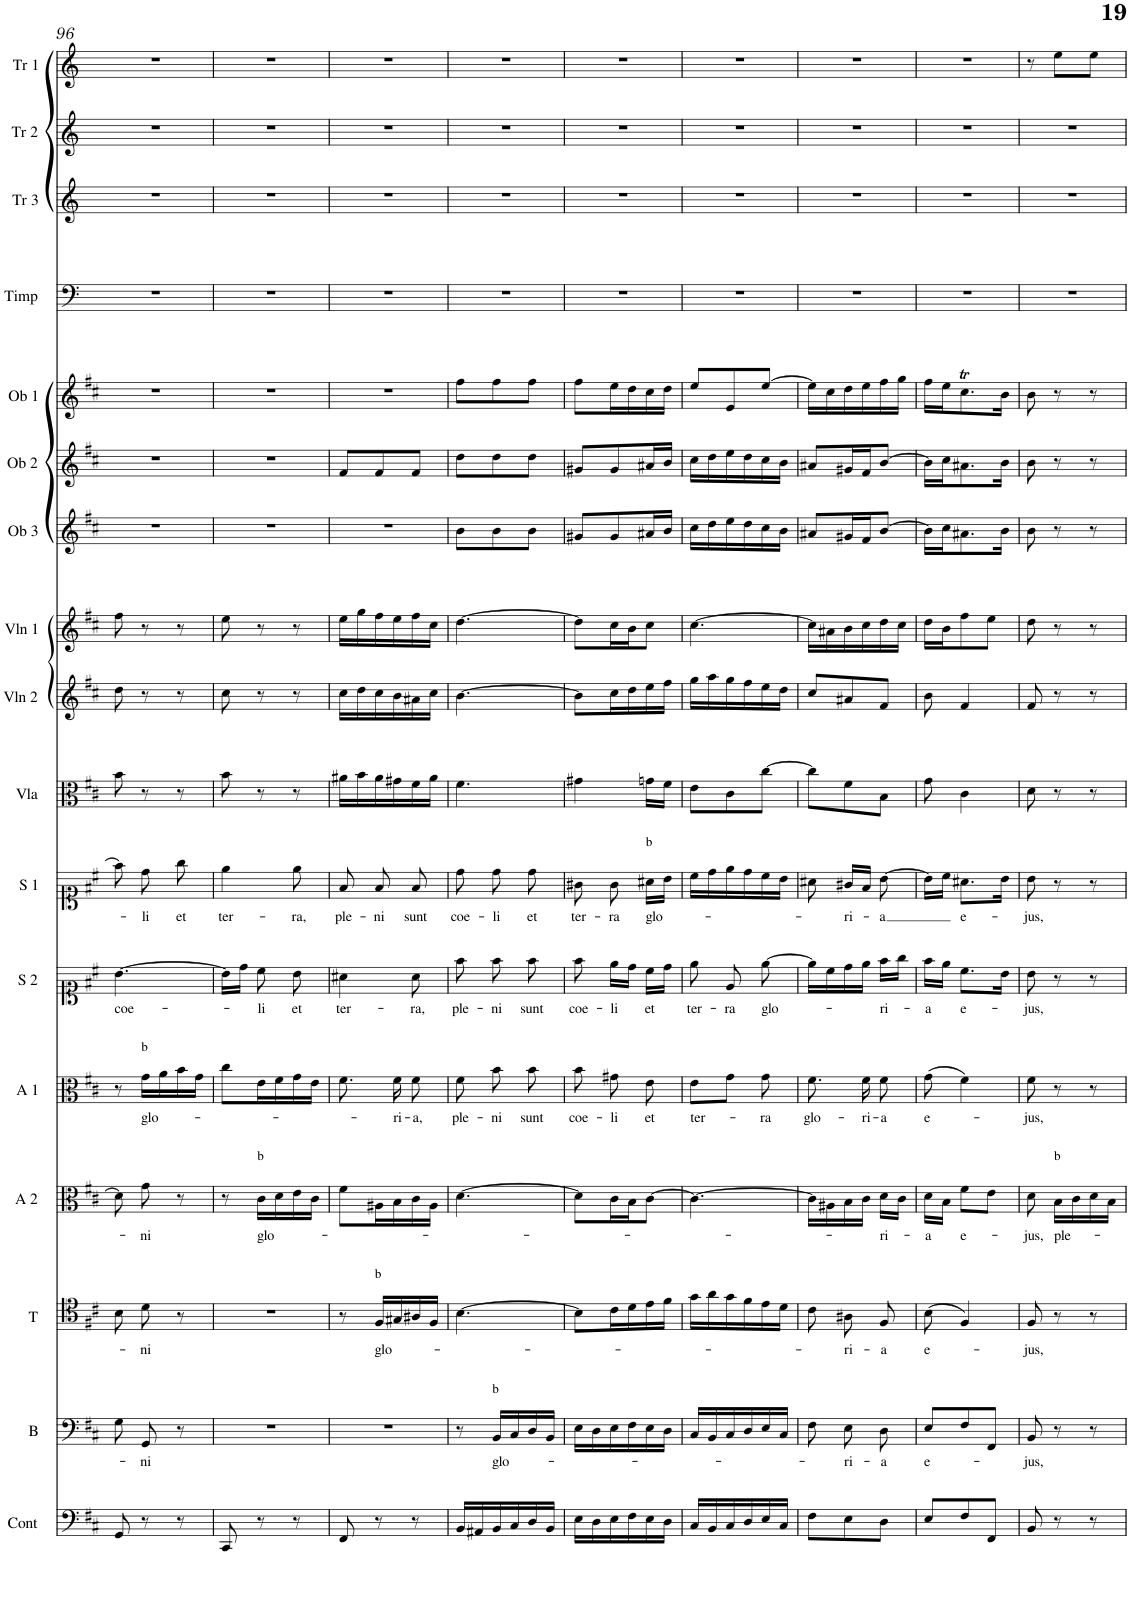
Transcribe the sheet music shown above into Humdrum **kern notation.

**kern	**kern	**text	**kern	**text	**kern	**text	**kern	**text	**kern	**text	**kern	**text	**kern	**kern	**kern	**kern	**kern	**kern	**kern	**kern	**kern	**kern
*part17	*part16	*part16	*part15	*part15	*part14	*part14	*part13	*part13	*part12	*part12	*part11	*part11	*part10	*part9	*part8	*part7	*part6	*part5	*part4	*part3	*part2	*part1
*staff17	*staff16	*staff16	*staff15	*staff15	*staff14	*staff14	*staff13	*staff13	*staff12	*staff12	*staff11	*staff11	*staff10	*staff9	*staff8	*staff7	*staff6	*staff5	*staff4	*staff3	*staff2	*staff1
*I"Continuo	*I"Bass	*	*I"Tenor	*	*I"Alto 2	*	*I"Alto 1	*	*I"Soprano 2	*	*I"Soprano 1	*	*I"Viola	*I"Violin 2	*I"Violin 1	*I"Oboe 3	*I"Oboe 2	*I"Oboe 1	*I"Timpani	*I"Tromba 3	*I"Tromba 2	*I"Tromba 1
*I'Cont	*I'B	*	*I'T	*	*I'A 2	*	*I'A 1	*	*I'S 2	*	*I'S 1	*	*I'Vla	*I'Vln 2	*I'Vln 1	*I'Ob 3	*I'Ob 2	*I'Ob 1	*I'Timp	*I'Tr 3	*I'Tr 2	*I'Tr 1
!!LO:PB:g=z
*clefF4	*clefF4	*	*clefC4	*	*clefC3	*	*clefC3	*	*clefC1	*	*clefC1	*	*clefC3	*clefG2	*clefG2	*clefG2	*clefG2	*clefG2	*clefF4	*clefG2	*clefG2	*clefG2
*	*	*	*	*	*	*	*	*	*	*	*	*	*	*	*	*	*	*	*Trd-1c-2	*Trd-1c-2	*Trd-1c-2	*Trd-1c-2
*k[f#c#]	*k[f#c#]	*	*k[f#c#]	*	*k[f#c#]	*	*k[f#c#]	*	*k[f#c#]	*	*k[f#c#]	*	*k[f#c#]	*k[f#c#]	*k[f#c#]	*k[f#c#]	*k[f#c#]	*k[f#c#]	*k[]	*k[]	*k[]	*k[]
*M3/8	*M3/8	*	*M3/8	*	*M3/8	*	*M3/8	*	*M3/8	*	*M3/8	*	*M3/8	*M3/8	*M3/8	*M3/8	*M3/8	*M3/8	*M3/8	*M3/8	*M3/8	*M3/8
=96	=96	=96	=96	=96	=96	=96	=96	=96	=96	=96	=96	=96	=96	=96	=96	=96	=96	=96	=96	=96	=96	=96
!	!	!	!	!	!	!	!	!	!	!LO:LY:b	!	!	!	!	!	!	!	!	!	!	!	!
8GG/	8G\	.	8B\	.	8d\]	.	8r	.	[4.b\	coe-	8ff#\]	.	8b\	8dd\	8ff#\	4.r	4.r	4.r	4.r	4.r	4.r	4.r
!	!	!	!	!	!	!	!LO:TX:a:t=b	!	!	!	!	!	!	!	!	!	!	!	!	!	!	!
!	!	!LO:LY:b	!	!LO:LY:b	!	!LO:LY:b	!	!LO:LY:b	!	!	!	!LO:LY:b	!	!	!	!	!	!	!	!	!	!
8r	8GG/	-ni	8d\	-ni	8g\	-ni	16g\LL	glo-	.	.	8dd\	-li	8r	8r	8r	.	.	.	.	.	.	.
.	.	.	.	.	.	.	16a\	.	.	.	.	.	.	.	.	.	.	.	.	.	.	.
!	!	!	!	!	!	!	!	!	!	!	!	!LO:LY:b	!	!	!	!	!	!	!	!	!	!
8r	8r	.	8r	.	8r	.	16b\	.	.	.	8gg\	et	8r	8r	8r	.	.	.	.	.	.	.
.	.	.	.	.	.	.	16g\JJ	.	.	.	.	.	.	.	.	.	.	.	.	.	.	.
=97	=97	=97	=97	=97	=97	=97	=97	=97	=97	=97	=97	=97	=97	=97	=97	=97	=97	=97	=97	=97	=97	=97
!	!	!	!	!	!	!	!	!	!	!	!	!LO:LY:b	!	!	!	!	!	!	!	!	!	!
8CC#/	4.r	.	4.r	.	8r	.	8cc#\L	.	16b\LL]	.	4ee\	ter-	8b\	8cc#\	8ee\	4.r	4.r	4.r	4.r	4.r	4.r	4.r
.	.	.	.	.	.	.	.	.	16dd\JJ	.	.	.	.	.	.	.	.	.	.	.	.	.
!	!	!	!	!	!LO:TX:a:t=b	!	!	!	!	!	!	!	!	!	!	!	!	!	!	!	!	!
!	!	!	!	!	!	!LO:LY:b	!	!	!	!LO:LY:b	!	!	!	!	!	!	!	!	!	!	!	!
8r	.	.	.	.	16c#\LL	glo-	16e\L	.	8cc#\	-li	.	.	8r	8r	8r	.	.	.	.	.	.	.
.	.	.	.	.	16d\	.	16f#\	.	.	.	.	.	.	.	.	.	.	.	.	.	.	.
!	!	!	!	!	!	!	!	!	!	!LO:LY:b	!	!LO:LY:b	!	!	!	!	!	!	!	!	!	!
8r	.	.	.	.	16e\	.	16g\	.	8b\	et	8ee\	-ra,	8r	8r	8r	.	.	.	.	.	.	.
.	.	.	.	.	16c#\JJ	.	16e\JJ	.	.	.	.	.	.	.	.	.	.	.	.	.	.	.
=98	=98	=98	=98	=98	=98	=98	=98	=98	=98	=98	=98	=98	=98	=98	=98	=98	=98	=98	=98	=98	=98	=98
!	!	!	!	!	!	!	!	!	!	!LO:LY:b	!	!LO:LY:b	!	!	!	!	!	!	!	!	!	!
8FF#/	4.r	.	8r	.	8f#\L	.	8.f#\	.	4a#X\	ter-	8f#/	ple-	16a#X\LL	16cc#\LL	16ee\LL	4.r	8f#/L	4.r	4.r	4.r	4.r	4.r
.	.	.	.	.	.	.	.	.	.	.	.	.	16b\	16dd\	16gg\	.	.	.	.	.	.	.
!	!	!	!LO:TX:a:t=b	!	!	!	!	!	!	!	!	!	!	!	!	!	!	!	!	!	!	!
!	!	!	!	!LO:LY:b	!	!	!	!	!	!	!	!LO:LY:b	!	!	!	!	!	!	!	!	!	!
8r	.	.	16F#/LL	glo-	16A#X\L	.	.	.	.	.	8f#/	-ni	16a#\	16cc#\	16ff#\	.	8f#/	.	.	.	.	.
!	!	!	!	!	!	!	!	!LO:LY:b	!	!	!	!	!	!	!	!	!	!	!	!	!	!
.	.	.	16G#X/	.	16B\	.	16f#\	-ri-	.	.	.	.	16g#X\	16b\	16ee\	.	.	.	.	.	.	.
!	!	!	!	!	!	!	!	!LO:LY:b	!	!LO:LY:b	!	!LO:LY:b	!	!	!	!	!	!	!	!	!	!
8r	.	.	16A#X/	.	16c#\	.	8f#\	-a,	8a#\	-ra,	8f#/	sunt	16f#\	16a#X\	16ff#\	.	8f#/J	.	.	.	.	.
.	.	.	16F#/JJ	.	16A#\JJ	.	.	.	.	.	.	.	16a#\JJ	16cc#\JJ	16cc#\JJ	.	.	.	.	.	.	.
=99	=99	=99	=99	=99	=99	=99	=99	=99	=99	=99	=99	=99	=99	=99	=99	=99	=99	=99	=99	=99	=99	=99
!	!	!	!	!	!	!	!	!LO:LY:b	!	!LO:LY:b	!	!LO:LY:b	!	!	!	!	!	!	!	!	!	!
16BB/LL	8r	.	[4.B\	.	[4.d\	.	8f#\	ple-	8ff#\	ple-	8dd\	coe-	4.f#\	[4.b\	[4.dd\	8b\L	8dd\L	8ff#\L	4.r	4.r	4.r	4.r
16AA#X/	.	.	.	.	.	.	.	.	.	.	.	.	.	.	.	.	.	.	.	.	.	.
!	!LO:TX:a:t=b	!	!	!	!	!	!	!	!	!	!	!	!	!	!	!	!	!	!	!	!	!
!	!	!LO:LY:b	!	!	!	!	!	!LO:LY:b	!	!LO:LY:b	!	!LO:LY:b	!	!	!	!	!	!	!	!	!	!
16BB/	16BB/LL	glo-	.	.	.	.	8b\	-ni	8ff#\	-ni	8dd\	-li	.	.	.	8b\	8dd\	8ff#\	.	.	.	.
16C#/	16C#/	.	.	.	.	.	.	.	.	.	.	.	.	.	.	.	.	.	.	.	.	.
!	!	!	!	!	!	!	!	!LO:LY:b	!	!LO:LY:b	!	!LO:LY:b	!	!	!	!	!	!	!	!	!	!
16D/	16D/	.	.	.	.	.	8b\	sunt	8ff#\	sunt	8dd\	et	.	.	.	8b\J	8dd\J	8ff#\J	.	.	.	.
16BB/JJ	16BB/JJ	.	.	.	.	.	.	.	.	.	.	.	.	.	.	.	.	.	.	.	.	.
=100	=100	=100	=100	=100	=100	=100	=100	=100	=100	=100	=100	=100	=100	=100	=100	=100	=100	=100	=100	=100	=100	=100
!	!	!	!	!	!	!	!	!LO:LY:b	!	!LO:LY:b	!	!LO:LY:b	!	!	!	!	!	!	!	!	!	!
16E\LL	16E\LL	.	8B\L]	.	8d\L]	.	8b\	coe-	8ff#\	coe-	8g#X\	ter-	4g#X\	8b\L]	8dd\L]	8g#X/L	8g#X/L	8ff#\L	4.r	4.r	4.r	4.r
16D\	16D\	.	.	.	.	.	.	.	.	.	.	.	.	.	.	.	.	.	.	.	.	.
!	!	!	!	!	!	!	!	!LO:LY:b	!	!LO:LY:b	!	!LO:LY:b	!	!	!	!	!	!	!	!	!	!
16E\	16E\	.	16c#\L	.	16c#\L	.	8g#X\	-li	16ee\LL	-li	8g#\	-ra	.	16cc#\L	16cc#\L	8g#/	8g#/	16ee\L	.	.	.	.
16F#\	16F#\	.	16d\	.	16B\J	.	.	.	16dd\JJ	.	.	.	.	16dd\	16b\J	.	.	16dd\	.	.	.	.
!	!	!	!	!	!	!	!	!	!	!	!LO:TX:a:t=b	!	!	!	!	!	!	!	!	!	!	!
!	!	!	!	!	!	!	!	!LO:LY:b	!	!LO:LY:b	!	!LO:LY:b	!	!	!	!	!	!	!	!	!	!
16E\	16E\	.	16e\	.	[8c#\J	.	8e\	et	16cc#\LL	et	16a#X\LL	glo-	16gn\LL	16ee\	8cc#\J	16a#X/L	16a#X/L	16cc#\	.	.	.	.
16D\JJ	16D\JJ	.	16f#\JJ	.	.	.	.	.	16dd\JJ	.	16b\JJ	.	16f#\JJ	16ff#\JJ	.	16b/JJ	16b/JJ	16dd\JJ	.	.	.	.
=101	=101	=101	=101	=101	=101	=101	=101	=101	=101	=101	=101	=101	=101	=101	=101	=101	=101	=101	=101	=101	=101	=101
!	!	!	!	!	!	!	!	!LO:LY:b	!	!LO:LY:b	!	!	!	!	!	!	!	!	!	!	!	!
16C#/LL	16C#/LL	.	16g\LL	.	4.c#\_	.	8e\L	ter-	8ee\	ter-	16cc#\LL	.	8e\L	16gg\LL	[4.cc#\	16cc#\LL	16cc#\LL	8ee/L	4.r	4.r	4.r	4.r
16BB/	16BB/	.	16a\	.	.	.	.	.	.	.	16dd\	.	.	16aa\	.	16dd\	16dd\	.	.	.	.	.
!	!	!	!	!	!	!	!	!	!	!LO:LY:b	!	!	!	!	!	!	!	!	!	!	!	!
16C#/	16C#/	.	16g\	.	.	.	8g\J	.	8e/	-ra	16ee\	.	8c#\	16gg\	.	16ee\	16ee\	8e/	.	.	.	.
16D/	16D/	.	16f#\	.	.	.	.	.	.	.	16dd\	.	.	16ff#\	.	16dd\	16dd\	.	.	.	.	.
!	!	!	!	!	!	!	!	!LO:LY:b	!	!LO:LY:b	!	!	!	!	!	!	!	!	!	!	!	!
16E/	16E/	.	16e\	.	.	.	8g\	-ra	[8ee\	glo-	16cc#\	.	[8cc#\J	16ee\	.	16cc#\	16cc#\	[8ee/J	.	.	.	.
16C#/JJ	16C#/JJ	.	16d\JJ	.	.	.	.	.	.	.	16b\JJ	.	.	16dd\JJ	.	16b\JJ	16b\JJ	.	.	.	.	.
=102	=102	=102	=102	=102	=102	=102	=102	=102	=102	=102	=102	=102	=102	=102	=102	=102	=102	=102	=102	=102	=102	=102
!	!	!	!	!	!	!	!	!LO:LY:b	!	!	!	!	!	!	!	!	!	!	!	!	!	!
8F#\L	8F#\	.	8c#\	.	16c#\LL]	.	8.f#\	glo-	16ee\LL]	.	8a#X\	.	8cc#\L]	8cc#/L	16cc#\LL]	8a#X/L	8a#X/L	16ee\LL]	4.r	4.r	4.r	4.r
.	.	.	.	.	16A#X\	.	.	.	16cc#\	.	.	.	.	.	16a#X\	.	.	16cc#\	.	.	.	.
!	!	!LO:LY:b	!	!LO:LY:b	!	!	!	!	!	!	!	!LO:LY:b	!	!	!	!	!	!	!	!	!	!
8E\	8E\	-ri-	8A#X\	-ri-	16B\	.	.	.	16dd\	.	16g#X/LL	-ri-	8f#\	8a#X/	16b\	16g#X/L	16g#X/L	16dd\	.	.	.	.
!	!	!	!	!	!	!	!	!LO:LY:b	!	!	!	!	!	!	!	!	!	!	!	!	!	!
.	.	.	.	.	16c#\JJ	.	16f#\	-ri-	16ee\JJ	.	16f#/JJ	.	.	.	16cc#\	16f#/J	16f#/J	16ee\	.	.	.	.
!	!	!LO:LY:b	!	!LO:LY:b	!	!LO:LY:b	!	!LO:LY:b	!	!LO:LY:b	!	!LO:LY:b	!	!	!	!	!	!	!	!	!	!
8D\J	8D\	-a	8F#/	-a	16d\LL	-ri-	8f#\	-a	16ff#\LL	-ri-	[8b\	-a	8B\J	8f#/J	16dd\	[8b/J	[8b/J	16ff#\	.	.	.	.
.	.	.	.	.	16c#\JJ	.	.	.	16gg\JJ	.	.	.	.	.	16cc#\JJ	.	.	16gg\JJ	.	.	.	.
=103	=103	=103	=103	=103	=103	=103	=103	=103	=103	=103	=103	=103	=103	=103	=103	=103	=103	=103	=103	=103	=103	=103
!	!	!LO:LY:b	!	!LO:LY:b	!	!LO:LY:b	!	!LO:LY:b	!	!LO:LY:b	!	!	!	!	!	!	!	!	!	!	!	!
8E/L	8E/L	e-	(8B\	e-	16d\LL	-a	(8g\	e-	16ff#\LL	-a	16b\LL]	.	8g\	8b\	16dd\LL	16b\LL]	16b\LL]	16ff#\LL	4.r	4.r	4.r	4.r
.	.	.	.	.	16B\JJ	.	.	.	16ee\JJ	.	16cc#\JJ	.	.	.	16b\J	16cc#\J	16cc#\J	16ee\J	.	.	.	.
!	!	!	!	!	!	!LO:LY:b	!	!	!	!LO:LY:b	!	!LO:LY:b	!	!	!	!	!	!	!	!	!	!
8F#/	8F#/	.	4F#/)	.	8f#\L	e-	4f#\)	.	8.cc#\L	e-	8.a#X\L	e-	4c#\	4f#/	8ff#\	8.a#X\	8.a#X\	8.cc#t\	.	.	.	.
8FF#/J	8FF#/J	.	.	.	8e\J	.	.	.	.	.	.	.	.	.	8ee\J	.	.	.	.	.	.	.
.	.	.	.	.	.	.	.	.	16b\Jk	.	16b\Jk	.	.	.	.	16b\Jk	16b\Jk	16b\Jk	.	.	.	.
=104	=104	=104	=104	=104	=104	=104	=104	=104	=104	=104	=104	=104	=104	=104	=104	=104	=104	=104	=104	=104	=104	=104
!	!	!LO:LY:b	!	!LO:LY:b	!	!LO:LY:b	!	!LO:LY:b	!	!LO:LY:b	!	!LO:LY:b	!	!	!	!	!	!	!	!	!	!
8BB/	8BB/	-jus,	8F#/	-jus,	8d\	-jus,	8f#\	-jus,	8b\	-jus,	8b\	-jus,	8d\	8f#/	8dd\	8b\	8b\	8b\	4.r	4.r	4.r	8r
!	!	!	!	!	!LO:TX:a:t=b	!	!	!	!	!	!	!	!	!	!	!	!	!	!	!	!	!
!	!	!	!	!	!	!LO:LY:b	!	!	!	!	!	!	!	!	!	!	!	!	!	!	!	!
8r	8r	.	8r	.	16B\LL	ple-	8r	.	8r	.	8r	.	8r	8r	8r	8r	8r	8r	.	.	.	8ee\L
.	.	.	.	.	16c#\	.	.	.	.	.	.	.	.	.	.	.	.	.	.	.	.	.
8r	8r	.	8r	.	16d\	.	8r	.	8r	.	8r	.	8r	8r	8r	8r	8r	8r	.	.	.	8ee\J
.	.	.	.	.	16B\JJ	.	.	.	.	.	.	.	.	.	.	.	.	.	.	.	.	.
=	=	=	=	=	=	=	=	=	=	=	=	=	=	=	=	=	=	=	=	=	=	=
*-	*-	*-	*-	*-	*-	*-	*-	*-	*-	*-	*-	*-	*-	*-	*-	*-	*-	*-	*-	*-	*-	*-
